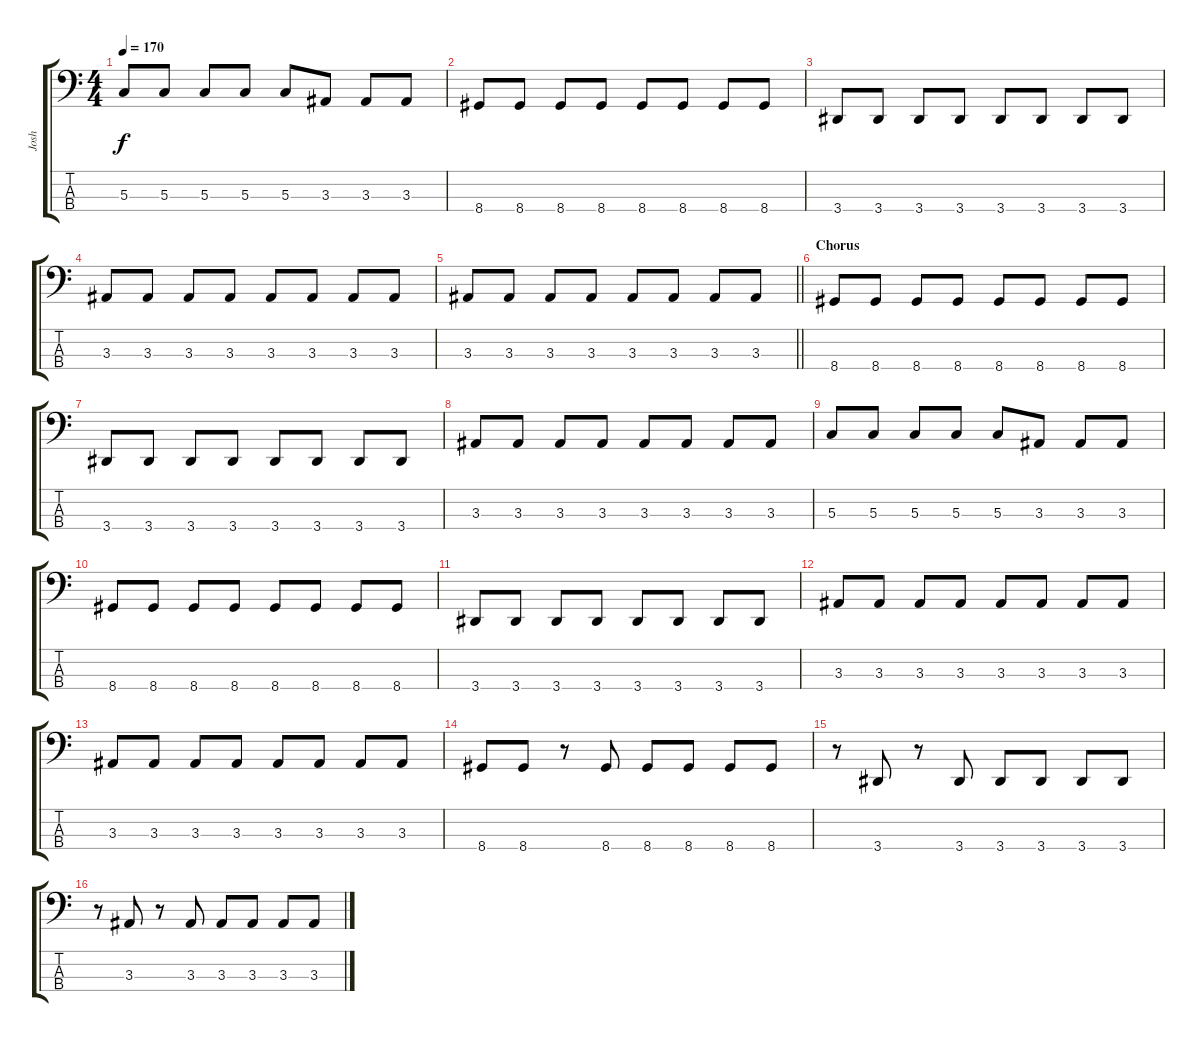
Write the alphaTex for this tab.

\track ("Josh" "Josh") {instrument electricbasspick}
\staff {score tabs}
\tuning (F2 C2 G1 C1) {hide}
\ts (4 4)
\tempo 170
\clef f4
\ks c
5.3.8{dy f} 5.3.8 5.3.8 5.3.8 5.3.8 3.3.8 3.3.8 3.3.8 |
8.4.8 8.4.8 8.4.8 8.4.8 8.4.8 8.4.8 8.4.8 8.4.8 |
3.4.8 3.4.8 3.4.8 3.4.8 3.4.8 3.4.8 3.4.8 3.4.8 |
3.3.8 3.3.8 3.3.8 3.3.8 3.3.8 3.3.8 3.3.8 3.3.8 |
\barLineRight lightlight
3.3.8 3.3.8 3.3.8 3.3.8 3.3.8 3.3.8 3.3.8 3.3.8 |
\section ("" "Chorus")
8.4.8 8.4.8 8.4.8 8.4.8 8.4.8 8.4.8 8.4.8 8.4.8 |
3.4.8 3.4.8 3.4.8 3.4.8 3.4.8 3.4.8 3.4.8 3.4.8 |
3.3.8 3.3.8 3.3.8 3.3.8 3.3.8 3.3.8 3.3.8 3.3.8 |
5.3.8 5.3.8 5.3.8 5.3.8 5.3.8 3.3.8 3.3.8 3.3.8 |
8.4.8 8.4.8 8.4.8 8.4.8 8.4.8 8.4.8 8.4.8 8.4.8 |
3.4.8 3.4.8 3.4.8 3.4.8 3.4.8 3.4.8 3.4.8 3.4.8 |
3.3.8 3.3.8 3.3.8 3.3.8 3.3.8 3.3.8 3.3.8 3.3.8 |
3.3.8 3.3.8 3.3.8 3.3.8 3.3.8 3.3.8 3.3.8 3.3.8 |
8.4.8 8.4.8 r.8 8.4.8 8.4.8 8.4.8 8.4.8 8.4.8 |
r.8 3.4.8 r.8 3.4.8 3.4.8 3.4.8 3.4.8 3.4.8 |
r.8 3.3.8 r.8 3.3.8 3.3.8 3.3.8 3.3.8 3.3.8
